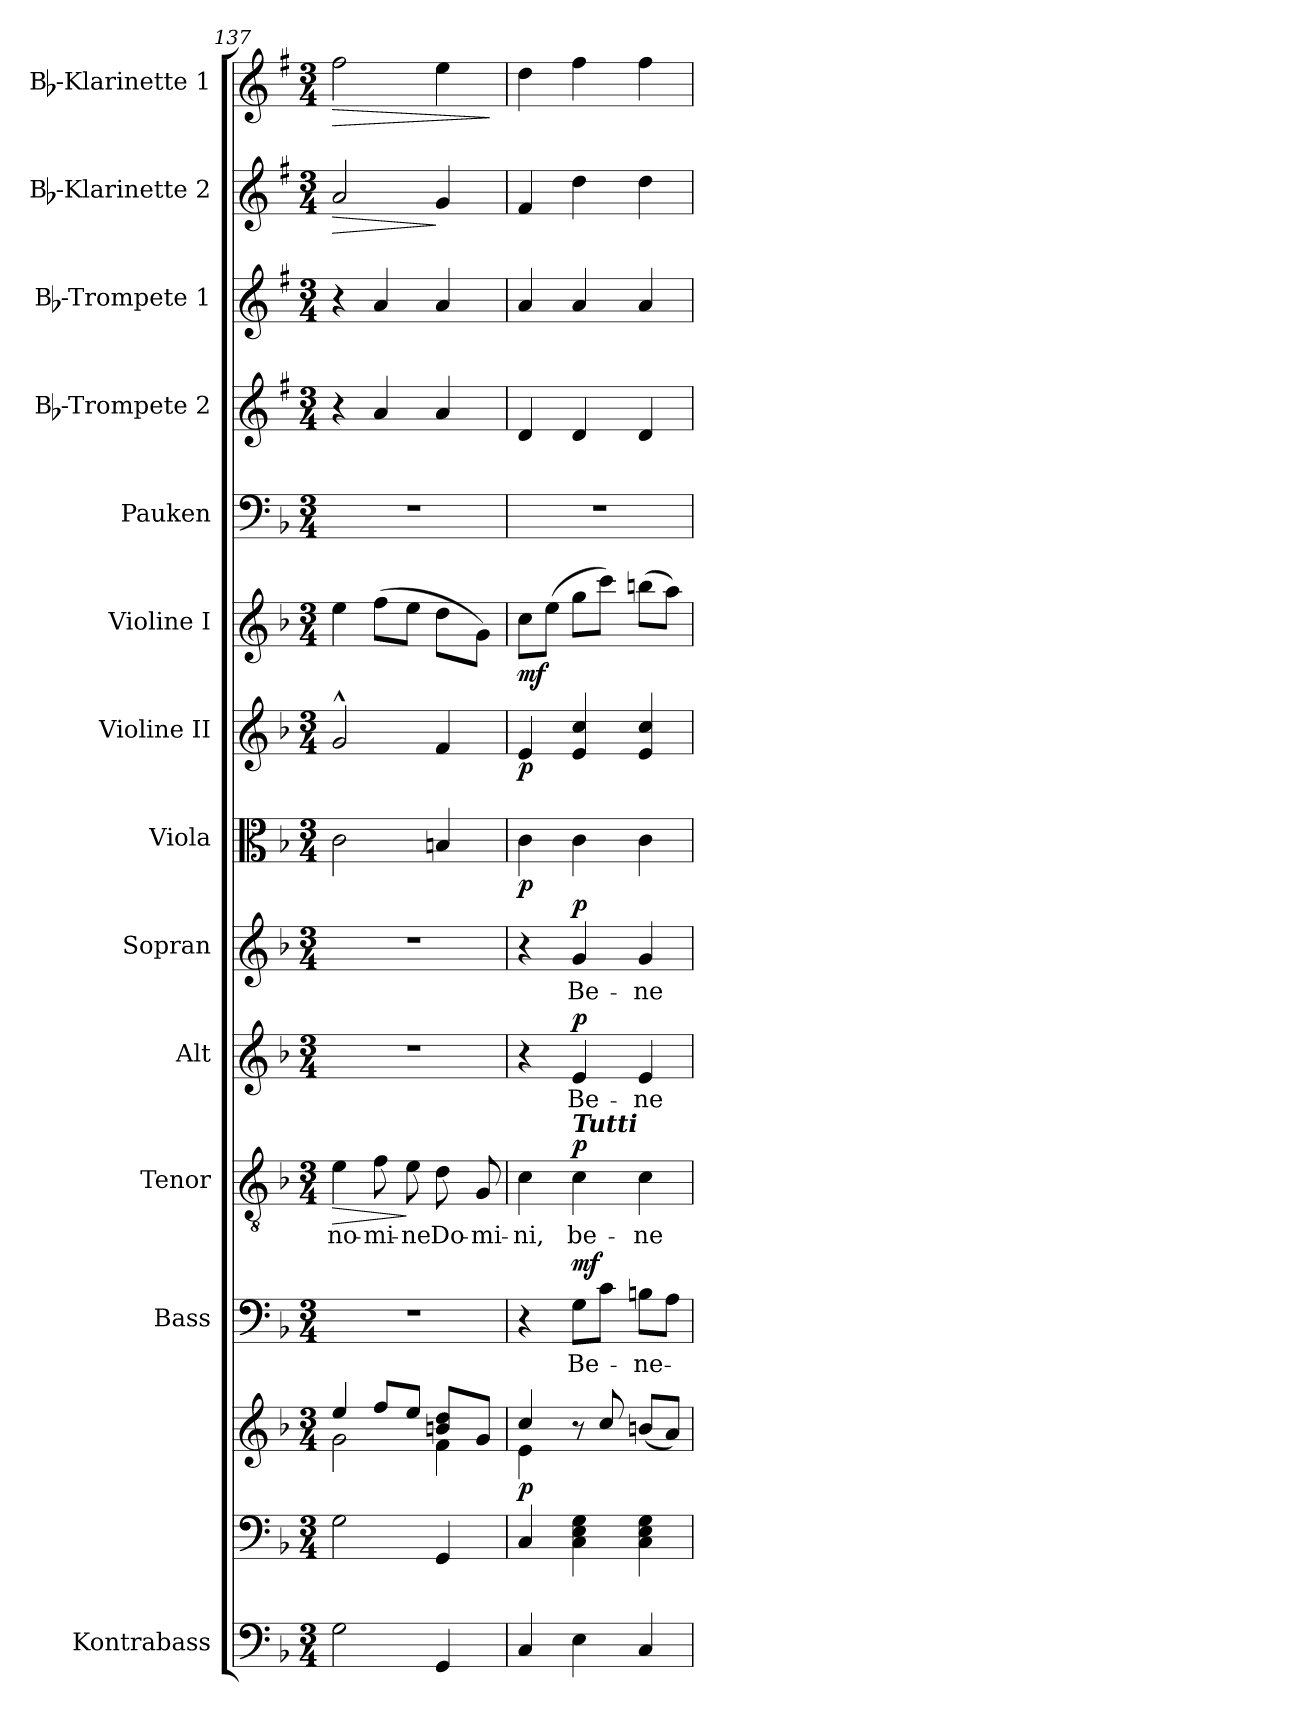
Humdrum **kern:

**kern	**kern	**kern	**dynam	**kern	**text	**dynam	**kern	**text	**dynam	**kern	**text	**dynam	**kern	**text	**dynam	**kern	**dynam	**kern	**dynam	**kern	**dynam	**kern	**kern	**kern	**kern	**dynam	**kern	**dynam
*part14	*part13	*part13	*part13	*part12	*part12	*part12	*part11	*part11	*part11	*part10	*part10	*part10	*part9	*part9	*part9	*part8	*part8	*part7	*part7	*part6	*part6	*part5	*part4	*part3	*part2	*part2	*part1	*part1
*staff15	*staff14	*staff13	*staff13/14	*staff12	*staff12	*staff12	*staff11	*staff11	*staff11	*staff10	*staff10	*staff10	*staff9	*staff9	*staff9	*staff8	*staff8	*staff7	*staff7	*staff6	*staff6	*staff5	*staff4	*staff3	*staff2	*staff2	*staff1	*staff1
*I"Kontrabass	*	*	*	*I"Bass	*	*	*I"Tenor	*	*	*I"Alt	*	*	*I"Sopran	*	*	*I"Viola	*	*I"Violine II	*	*I"Violine I	*	*I"Pauken	*I"Bb-Trompete 2	*I"Bb-Trompete 1	*I"Bb-Klarinette 2	*	*I"Bb-Klarinette 1	*
*I'Kb.	*	*	*	*I'B.	*	*	*I'T.	*	*	*I'A.	*	*	*I'S.	*	*	*I'Vla.	*	*I'Vl. II	*	*I'Vl. I	*	*I'Pk.	*I'Bb Trp. 2	*I'Bb Trp. 1	*I'Bb Kl. 2	*	*I'Bb Kl. 1	*
*clefF4	*clefF4	*clefG2	*	*clefF4	*	*	*clefGv2	*	*	*clefG2	*	*	*clefG2	*	*	*clefC3	*	*clefG2	*	*clefG2	*	*clefF4	*clefG2	*clefG2	*clefG2	*	*clefG2	*
*ITrd7c12	*	*	*	*	*	*	*	*	*	*	*	*	*	*	*	*	*	*	*	*	*	*	*ITrd1c2	*ITrd1c2	*ITrd1c2	*	*ITrd1c2	*
*k[b-]	*k[b-]	*k[b-]	*	*k[b-]	*	*	*k[b-]	*	*	*k[b-]	*	*	*k[b-]	*	*	*k[b-]	*	*k[b-]	*	*k[b-]	*	*k[b-]	*k[b-]	*k[b-]	*k[b-]	*	*k[b-]	*
*F:	*F:	*F:	*	*F:	*	*	*F:	*	*	*F:	*	*	*F:	*	*	*F:	*	*F:	*	*F:	*	*F:	*F:	*F:	*F:	*	*F:	*
*M3/4	*M3/4	*M3/4	*	*M3/4	*	*	*M3/4	*	*	*M3/4	*	*	*M3/4	*	*	*M3/4	*	*M3/4	*	*M3/4	*	*M3/4	*M3/4	*M3/4	*M3/4	*	*M3/4	*
=137	=137	=137	=137	=137	=137	=137	=137	=137	=137	=137	=137	=137	=137	=137	=137	=137	=137	=137	=137	=137	=137	=137	=137	=137	=137	=137	=137	=137
*	*	*^	*	*	*	*	*	*	*	*	*	*	*	*	*	*	*	*	*	*	*	*	*	*	*	*	*	*
!	!	!	!	!	!	!	!	!	!LO:LY:b	!LO:HP:b	!	!	!	!	!	!	!	!	!	!	!	!	!	!	!	!	!LO:HP:b	!	!LO:HP:b
2GG\	2G\	4ee/	2g\	.	2.r	.	.	4e\	no-	>	2.r	.	.	2.r	.	.	2c\	.	2g^^>/	.	4ee\	.	2.r	4r	4r	2g/	>	2ee\	>
!	!	!	!	!	!	!	!	!	!LO:LY:b	!	!	!	!	!	!	!	!	!	!	!	!	!	!	!	!	!	!	!	!
.	.	8ff/L	.	.	.	.	.	8f\	-mi-	.	.	.	.	.	.	.	.	.	.	.	(>8ff\L	.	.	4g/	4g/	.	.	.	.
!	!	!	!	!	!	!	!	!	!LO:LY:b	!	!	!	!	!	!	!	!	!	!	!	!	!	!	!	!	!	!	!	!
.	.	8ee/J	.	.	.	.	.	8e\	-ne	]	.	.	.	.	.	.	.	.	.	.	8ee\J	.	.	.	.	.	.	.	.
!	!	!	!	!	!	!	!	!	!LO:LY:b	!	!	!	!	!	!	!	!	!	!	!	!	!	!	!	!	!	!	!	!
4GGG/	4GG/	8bn/ 8dd/L	4f\	.	.	.	.	8d\	Do-	.	.	.	.	.	.	.	4Bn/	.	4f/	.	8dd\L	.	.	4g/	4g/	4f/	]	4dd\	.
!	!	!	!	!	!	!	!	!	!LO:LY:b	!	!	!	!	!	!	!	!	!	!	!	!	!	!	!	!	!	!	!	!
.	.	8g/J	.	.	.	.	.	8G/	-mi-	.	.	.	.	.	.	.	.	.	.	.	8g\J)	.	.	.	.	.	.	.	.
*	*	*v	*v	*	*	*	*	*	*	*	*	*	*	*	*	*	*	*	*	*	*	*	*	*	*	*	*	*	*
.	.	.	.	.	.	.	.	.	.	.	.	.	.	.	.	.	.	.	.	.	.	.	.	.	.	.	.	]
=138	=138	=138	=138	=138	=138	=138	=138	=138	=138	=138	=138	=138	=138	=138	=138	=138	=138	=138	=138	=138	=138	=138	=138	=138	=138	=138	=138	=138
*	*	*^	*	*	*	*	*	*	*	*	*	*	*	*	*	*	*	*	*	*	*	*	*	*	*	*	*	*
!	!	!	!	!LO:DY:b	!	!	!	!	!LO:LY:b	!	!	!	!	!	!	!	!	!LO:DY:b	!	!LO:DY:b	!	!LO:DY:b	!	!	!	!	!	!	!
4CC/	4C/	4cc/	4e\	p	4r	.	.	4c\	-ni,	.	4r	.	.	4r	.	.	4c\	p	4e/	p	8cc\L	mf	2.r	4c/	4g/	4e/	.	4cc\	.
.	.	.	.	.	.	.	.	.	.	.	.	.	.	.	.	.	.	.	.	.	(>8ee\J	.	.	.	.	.	.	.	.
!	!	!	!	!	!	!	!	!LO:TX:a:Bi:t=Tutti	!	!	!	!	!	!	!	!	!	!	!	!	!	!	!	!	!	!	!	!	!
!	!	!	!	!	!	!LO:LY:b	!LO:DY:a	!	!LO:LY:b	!LO:DY:a	!	!LO:LY:b	!LO:DY:a	!	!LO:LY:b	!LO:DY:a	!	!	!	!	!	!	!	!	!	!	!	!	!
4EE\	4C\ 4E\ 4G\	8r	2ryy	.	8G\L	Be-	mf	4c\	be-	p	4e/	Be-	p	4g/	Be-	p	4c\	.	4e/ 4cc/	.	8gg\L	.	.	4c/	4g/	4cc\	.	4ee\	.
.	.	8cc/	.	.	8c\J	.	.	.	.	.	.	.	.	.	.	.	.	.	.	.	8ccc\J)	.	.	.	.	.	.	.	.
!	!	!	!	!	!	!LO:LY:b	!	!	!LO:LY:b	!	!	!LO:LY:b	!	!	!LO:LY:b	!	!	!	!	!	!	!	!	!	!	!	!	!	!
4CC/	4C\ 4E\ 4G\	(>8bn/L	.	.	8Bn\L	-ne-	.	4c\	-ne-	.	4e/	-ne-	.	4g/	-ne-	.	4c\	.	4e/ 4cc/	.	(>8bbn\L	.	.	4c/	4g/	4cc\	.	4ee\	.
.	.	8a/J)	.	.	8A\J	.	.	.	.	.	.	.	.	.	.	.	.	.	.	.	8aa\J)	.	.	.	.	.	.	.	.
*	*	*v	*v	*	*	*	*	*	*	*	*	*	*	*	*	*	*	*	*	*	*	*	*	*	*	*	*	*	*
=	=	=	=	=	=	=	=	=	=	=	=	=	=	=	=	=	=	=	=	=	=	=	=	=	=	=	=	=
*-	*-	*-	*-	*-	*-	*-	*-	*-	*-	*-	*-	*-	*-	*-	*-	*-	*-	*-	*-	*-	*-	*-	*-	*-	*-	*-	*-	*-
